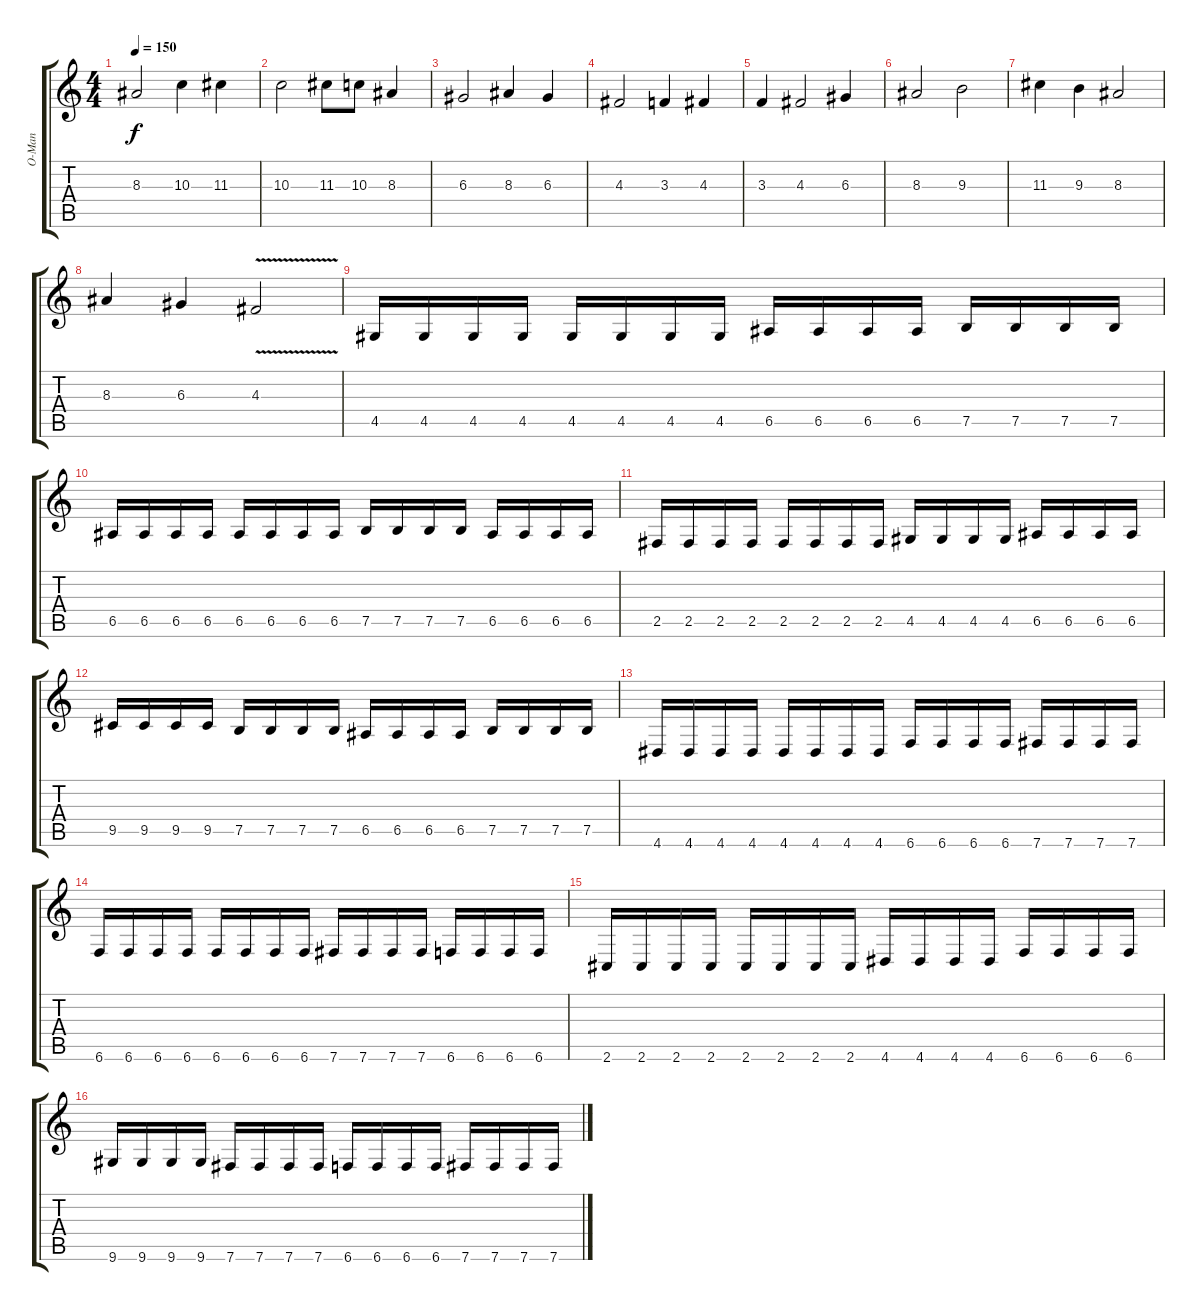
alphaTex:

\track ("O-Man" "O-Man") {instrument distortionguitar}
\staff {score tabs}
\tuning (B3 Gb3 D3 A2 E2 B1) {hide}
\ts (4 4)
\tempo 150
\clef g2
\ks c
8.3.2{dy f} 10.3.4 11.3.4 |
10.3.2 11.3.8 10.3.8 8.3.4 |
6.3.2 8.3.4 6.3.4 |
4.3.2 3.3.4 4.3.4 |
3.3.4 4.3.2 6.3.4 |
8.3.2 9.3.2 |
11.3.4 9.3.4 8.3.2 |
8.3.4 6.3.4 4.3{v}.2 |
4.5.16 4.5.16 4.5.16 4.5.16 4.5.16 4.5.16 4.5.16 4.5.16 6.5.16 6.5.16 6.5.16 6.5.16 7.5.16 7.5.16 7.5.16 7.5.16 |
6.5.16 6.5.16 6.5.16 6.5.16 6.5.16 6.5.16 6.5.16 6.5.16 7.5.16 7.5.16 7.5.16 7.5.16 6.5.16 6.5.16 6.5.16 6.5.16 |
2.5.16 2.5.16 2.5.16 2.5.16 2.5.16 2.5.16 2.5.16 2.5.16 4.5.16 4.5.16 4.5.16 4.5.16 6.5.16 6.5.16 6.5.16 6.5.16 |
9.5.16 9.5.16 9.5.16 9.5.16 7.5.16 7.5.16 7.5.16 7.5.16 6.5.16 6.5.16 6.5.16 6.5.16 7.5.16 7.5.16 7.5.16 7.5.16 |
4.6.16 4.6.16 4.6.16 4.6.16 4.6.16 4.6.16 4.6.16 4.6.16 6.6.16 6.6.16 6.6.16 6.6.16 7.6.16 7.6.16 7.6.16 7.6.16 |
6.6.16 6.6.16 6.6.16 6.6.16 6.6.16 6.6.16 6.6.16 6.6.16 7.6.16 7.6.16 7.6.16 7.6.16 6.6.16 6.6.16 6.6.16 6.6.16 |
2.6.16 2.6.16 2.6.16 2.6.16 2.6.16 2.6.16 2.6.16 2.6.16 4.6.16 4.6.16 4.6.16 4.6.16 6.6.16 6.6.16 6.6.16 6.6.16 |
9.6.16 9.6.16 9.6.16 9.6.16 7.6.16 7.6.16 7.6.16 7.6.16 6.6.16 6.6.16 6.6.16 6.6.16 7.6.16 7.6.16 7.6.16 7.6.16
